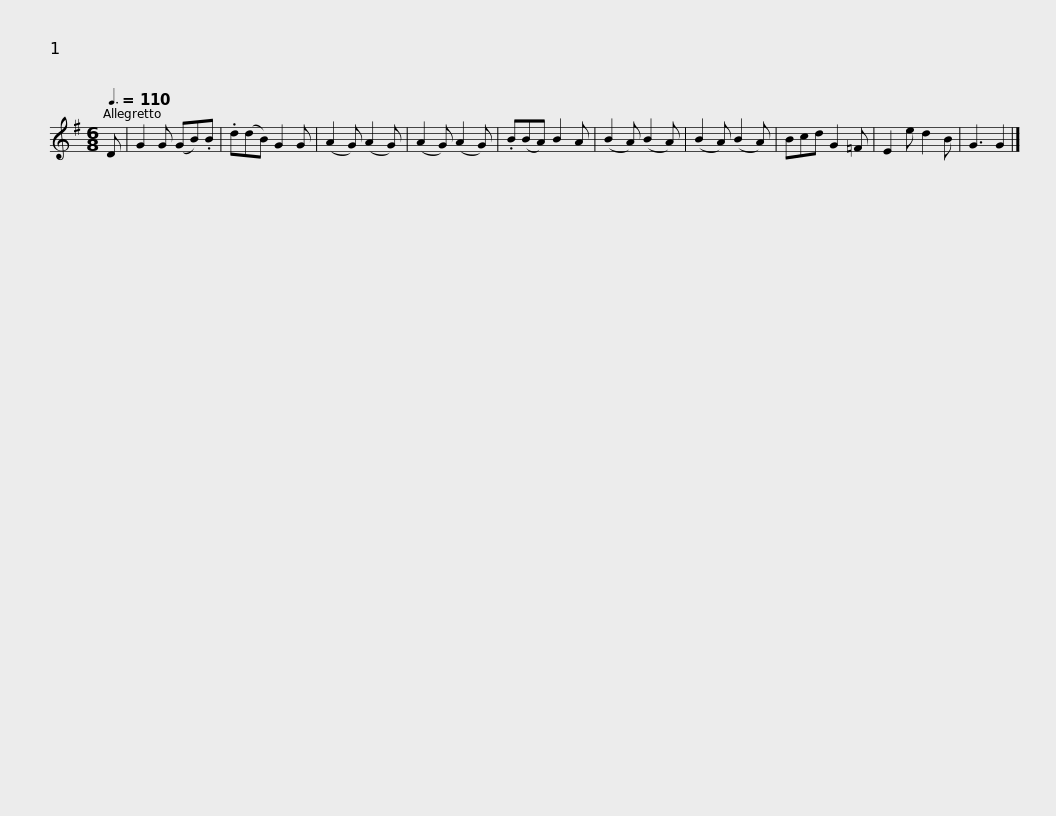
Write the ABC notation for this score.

X:1
L:1/8
Q:3/8=110
M:6/8
I:linebreak $
K:G
V:1 treble
V:1
 D | G2 G (GB).B | .d(dB) G2 G | (A2 G) (A2 G) | (A2 G) (A2 G) | %5
 .B(BA) B2 A | (B2 A) (B2 A) | (B2 A) (B2 A) |$ Bcd G2 =F | E2 e d2 B | %10
 G3 G2 |] %11
